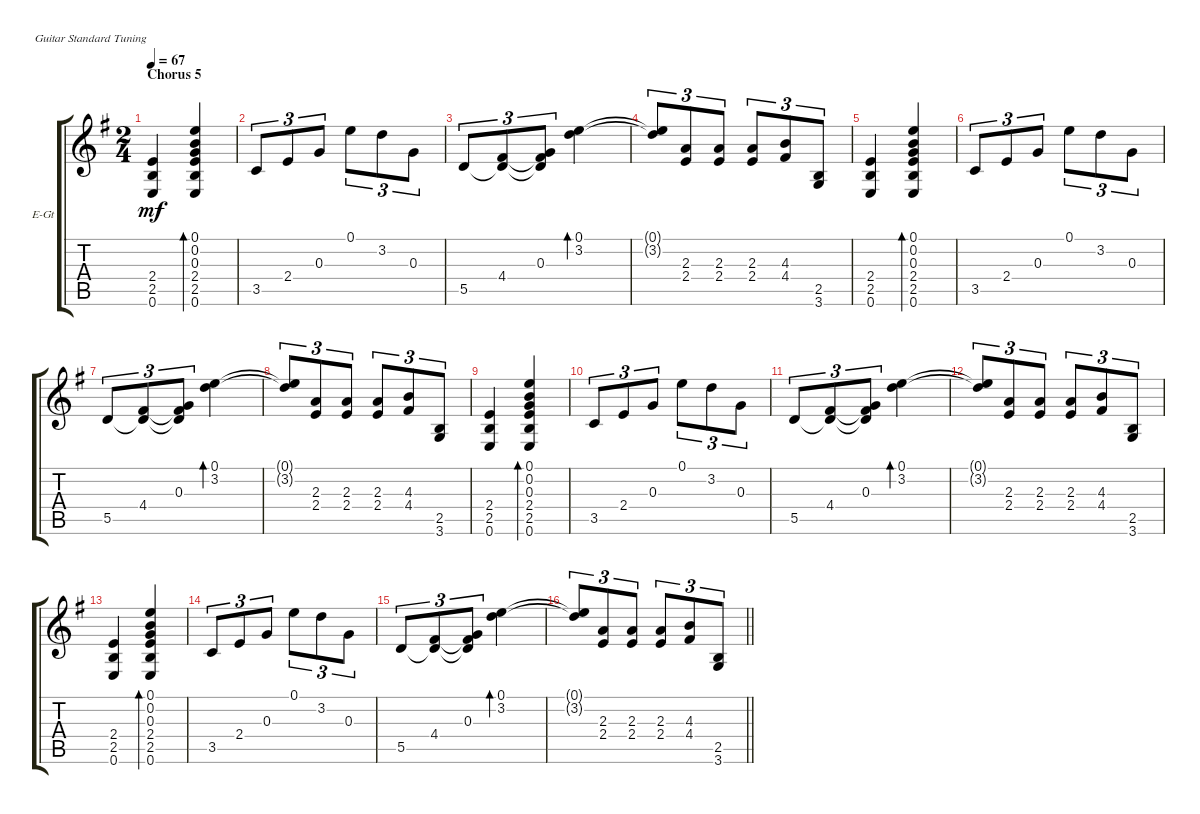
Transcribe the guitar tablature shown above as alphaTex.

\bracketExtendMode groupsimilarinstruments
\firstSystemTrackNameOrientation horizontal
\otherSystemsTrackNameOrientation horizontal
\track ("guitar drive (Artur Potemkin)" "E-Gt") {instrument electricguitarmuted}
\staff {score tabs}
\tuning (E4 B3 G3 D3 A2 E2)
\ts (2 4)
\section ("" "Chorus 5")
\tempo 67
\clef g2
\ks eminor
(2.4 2.5 0.6).4{dy mf} (0.2 0.3 2.4 2.5 0.6 0.1).4{bd 234} |
3.5.8{tu (3 2)} 2.4.8{tu (3 2)} 0.3.8{tu (3 2)} 0.1.8{tu (3 2)} 3.2.8{tu (3 2)} 0.3.8{tu (3 2)} |
5.5.8{tu (3 2)} (4.4 5.5{t}).8{tu (3 2)} (0.3 5.5{t} 4.4{t}).8{tu (3 2)} (3.2 0.1).4{bd 30} |
(3.2{t} 0.1{t}).8{tu (3 2)} (2.4 2.3).8{tu (3 2)} (2.4 2.3).8{tu (3 2)} (2.4 2.3).8{tu (3 2)} (4.4 4.3).8{tu (3 2)} (3.6 2.5).8{tu (3 2)} |
(2.4 2.5 0.6).4 (0.2 0.3 2.4 2.5 0.6 0.1).4{bd 234} |
3.5.8{tu (3 2)} 2.4.8{tu (3 2)} 0.3.8{tu (3 2)} 0.1.8{tu (3 2)} 3.2.8{tu (3 2)} 0.3.8{tu (3 2)} |
5.5.8{tu (3 2)} (4.4 5.5{t}).8{tu (3 2)} (0.3 5.5{t} 4.4{t}).8{tu (3 2)} (3.2 0.1).4{bd 30} |
(3.2{t} 0.1{t}).8{tu (3 2)} (2.4 2.3).8{tu (3 2)} (2.4 2.3).8{tu (3 2)} (2.4 2.3).8{tu (3 2)} (4.4 4.3).8{tu (3 2)} (3.6 2.5).8{tu (3 2)} |
(2.4 2.5 0.6).4 (0.2 0.3 2.4 2.5 0.6 0.1).4{bd 234} |
3.5.8{tu (3 2)} 2.4.8{tu (3 2)} 0.3.8{tu (3 2)} 0.1.8{tu (3 2)} 3.2.8{tu (3 2)} 0.3.8{tu (3 2)} |
5.5.8{tu (3 2)} (4.4 5.5{t}).8{tu (3 2)} (0.3 5.5{t} 4.4{t}).8{tu (3 2)} (3.2 0.1).4{bd 30} |
(3.2{t} 0.1{t}).8{tu (3 2)} (2.4 2.3).8{tu (3 2)} (2.4 2.3).8{tu (3 2)} (2.4 2.3).8{tu (3 2)} (4.4 4.3).8{tu (3 2)} (3.6 2.5).8{tu (3 2)} |
(2.4 2.5 0.6).4 (0.2 0.3 2.4 2.5 0.6 0.1).4{bd 234} |
3.5.8{tu (3 2)} 2.4.8{tu (3 2)} 0.3.8{tu (3 2)} 0.1.8{tu (3 2)} 3.2.8{tu (3 2)} 0.3.8{tu (3 2)} |
5.5.8{tu (3 2)} (4.4 5.5{t}).8{tu (3 2)} (0.3 5.5{t} 4.4{t}).8{tu (3 2)} (3.2 0.1).4{bd 30} |
\barLineRight lightlight
(3.2{t} 0.1{t}).8{tu (3 2)} (2.4 2.3).8{tu (3 2)} (2.4 2.3).8{tu (3 2)} (2.4 2.3).8{tu (3 2)} (4.4 4.3).8{tu (3 2)} (3.6 2.5).8{tu (3 2)}
